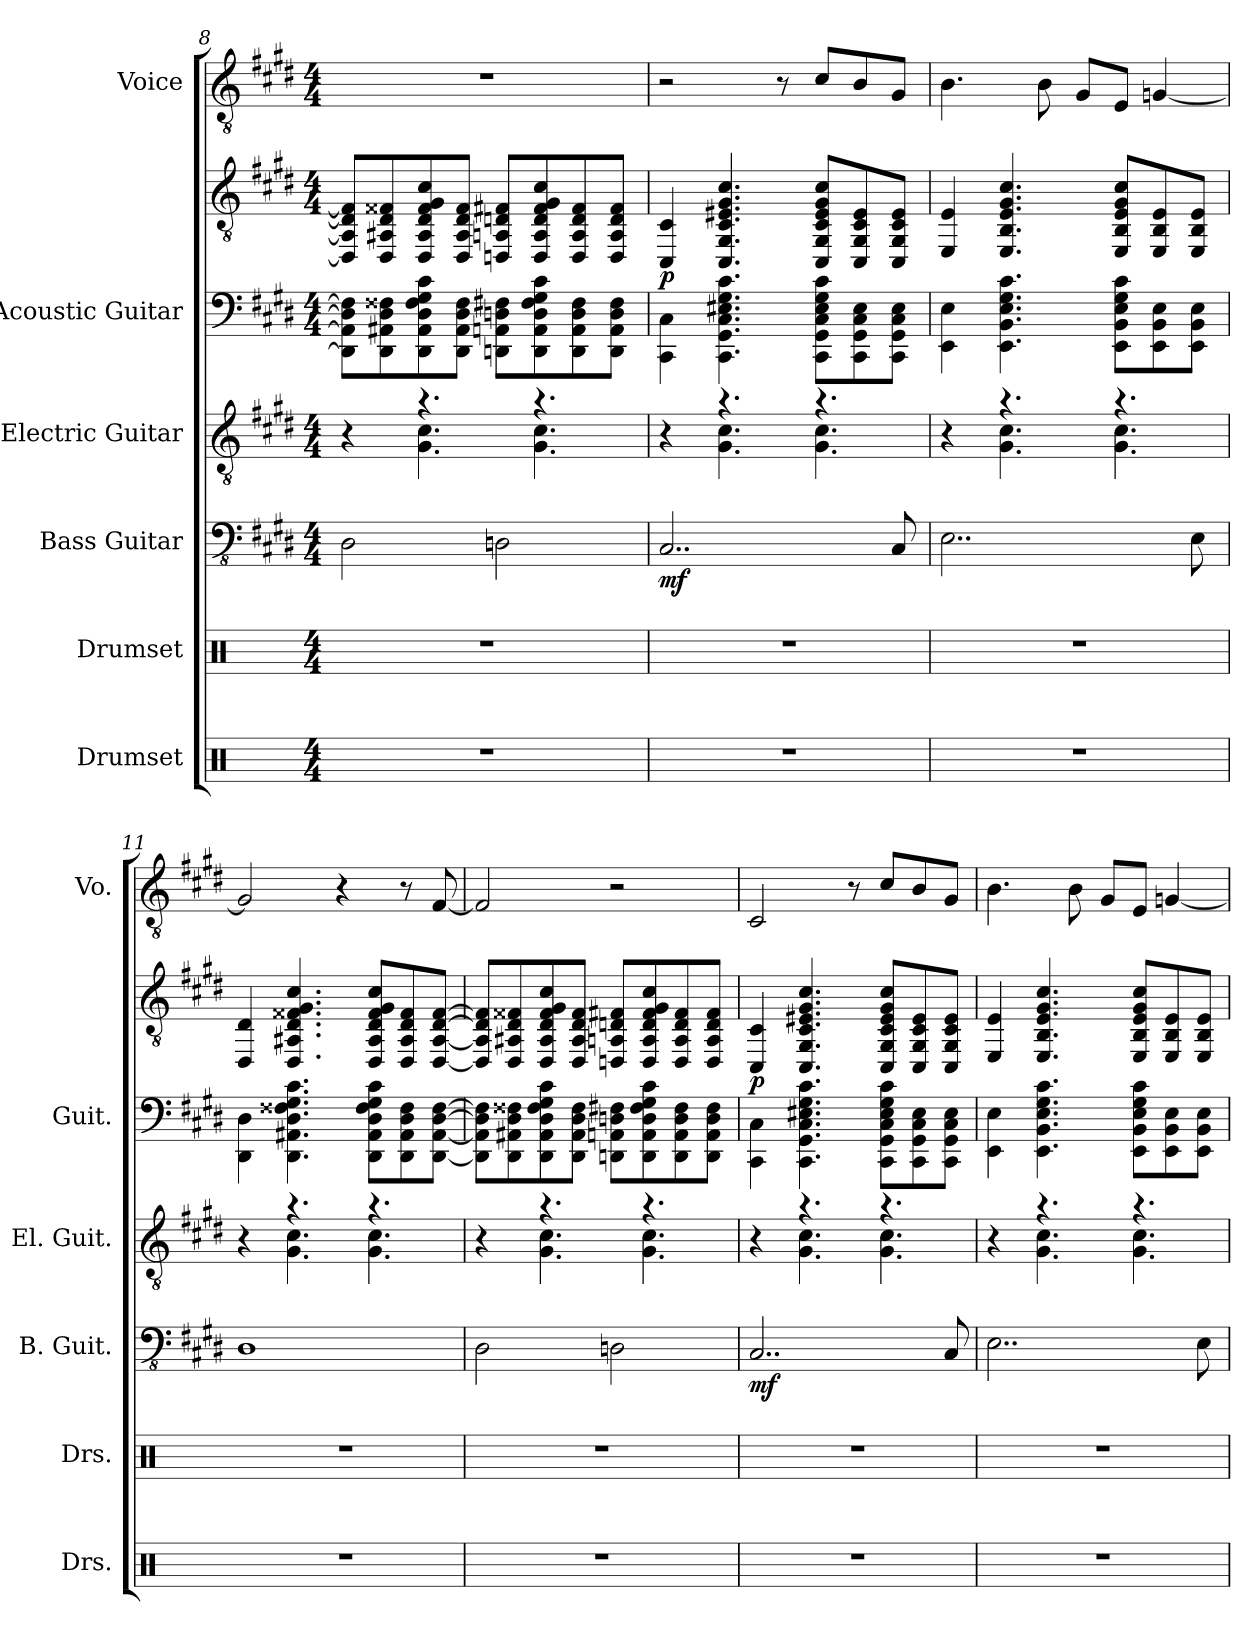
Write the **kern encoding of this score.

**kern	**kern	**kern	**dynam	**kern	**kern	**kern	**dynam	**kern
*part6	*part5	*part4	*part4	*part3	*part2	*part2	*part2	*part1
*staff7	*staff6	*staff5	*staff5	*staff4	*staff3	*staff2	*staff2/3	*staff1
*I"Drumset	*I"Drumset	*I"Bass Guitar	*	*I"Electric Guitar	*I"Acoustic Guitar	*	*	*I"Voice
*I'Drs.	*I'Drs.	*I'B. Guit.	*	*I'El. Guit.	*I'Guit.	*	*	*I'Vo.
*clefX	*clefX	*clefFv4	*	*clefGv2	*	*clefGv2	*	*clefGv2
*k[]	*k[]	*k[f#c#g#d#]	*	*k[f#c#g#d#]	*k[f#c#g#d#]	*k[f#c#g#d#]	*	*k[f#c#g#d#]
*M4/4	*M4/4	*M4/4	*	*M4/4	*M4/4	*M4/4	*	*M4/4
=8	=8	=8	=8	=8	=8	=8	=8	=8
*	*	*	*	*^	*	*	*	*
1r	1r	2DD#\	.	4r	4ryy	8DD#\] 8AA#\] 8D#\] 8F##\]L	8DD#/] 8AA#/] 8D#/] 8F##/]L	.	1r
.	.	.	.	.	.	8DD#\ 8AA#X\ 8D#\ 8F##X\	8DD#/ 8AA#X/ 8D#/ 8F##X/	.	.
.	.	.	.	4.r	4.G#\ 4.c#\	8DD#\ 8AA#\ 8D#\ 8F##\ 8G#\ 8c#\	8DD#/ 8AA#/ 8D#/ 8F##/ 8G#/ 8c#/	.	.
.	.	.	.	.	.	8DD#\ 8AA#\ 8D#\ 8F##\J	8DD#/ 8AA#/ 8D#/ 8F##/J	.	.
.	.	2DDn\	.	.	.	8DDn\ 8AAn\ 8Dn\ 8F#X\L	8DDn/ 8AAn/ 8Dn/ 8F#X/L	.	.
.	.	.	.	4.r	4.G#\ 4.c#\	8DD\ 8AA\ 8D\ 8F#\ 8G#\ 8c#\	8DD/ 8AA/ 8D/ 8F#/ 8G#/ 8c#/	.	.
.	.	.	.	.	.	8DD\ 8AA\ 8D\ 8F#\	8DD/ 8AA/ 8D/ 8F#/	.	.
.	.	.	.	.	.	8DD\ 8AA\ 8D\ 8F#\J	8DD/ 8AA/ 8D/ 8F#/J	.	.
=9	=9	=9	=9	=9	=9	=9	=9	=9	=9
!	!	!	!LO:DY:b	!	!	!	!	!LO:DY:b	!
1r	1r	2..CC#/	mf	4r	4ryy	4CC#\ 4C#\	4CC#/ 4C#/	p	2r
.	.	.	.	4.r	4.G#\ 4.c#\	4.CC#\ 4.GG#\ 4.C#\ 4.E#X\ 4.G#\ 4.c#\	4.CC#/ 4.GG#/ 4.C#/ 4.E#X/ 4.G#/ 4.c#/	.	.
.	.	.	.	.	.	.	.	.	8r
.	.	.	.	4.r	4.G#\ 4.c#\	8CC#\ 8GG#\ 8C#\ 8E#\ 8G#\ 8c#\L	8CC#/ 8GG#/ 8C#/ 8E#/ 8G#/ 8c#/L	.	8c#/L
.	.	.	.	.	.	8CC#\ 8GG#\ 8C#\ 8E#\	8CC#/ 8GG#/ 8C#/ 8E#/	.	8B/
.	.	8CC#/	.	.	.	8CC#\ 8GG#\ 8C#\ 8E#\J	8CC#/ 8GG#/ 8C#/ 8E#/J	.	8G#/J
!!LO:PB:g=z
=10	=10	=10	=10	=10	=10	=10	=10	=10	=10
1r	1r	2..EE\	.	4r	4ryy	4EE\ 4E\	4EE/ 4E/	.	4.B\
.	.	.	.	4.r	4.G#\ 4.c#\	4.EE\ 4.BB\ 4.E\ 4.G#\ 4.c#\	4.EE/ 4.BB/ 4.E/ 4.G#/ 4.c#/	.	.
.	.	.	.	.	.	.	.	.	8B\
.	.	.	.	.	.	.	.	.	8G#/L
.	.	.	.	4.r	4.G#\ 4.c#\	8EE\ 8BB\ 8E\ 8G#\ 8c#\L	8EE/ 8BB/ 8E/ 8G#/ 8c#/L	.	8E/J
.	.	.	.	.	.	8EE\ 8BB\ 8E\	8EE/ 8BB/ 8E/	.	[4Gn/
.	.	8EE\	.	.	.	8EE\ 8BB\ 8E\J	8EE/ 8BB/ 8E/J	.	.
=11	=11	=11	=11	=11	=11	=11	=11	=11	=11
1r	1r	1DD#	.	4r	4ryy	4DD#\ 4D#\	4DD#/ 4D#/	.	2G/]
.	.	.	.	4.r	4.G#\ 4.c#\	4.DD#\ 4.AA#X\ 4.D#\ 4.F##X\ 4.G#\ 4.c#\	4.DD#/ 4.AA#X/ 4.D#/ 4.F##X/ 4.G#/ 4.c#/	.	.
.	.	.	.	.	.	.	.	.	4r
.	.	.	.	4.r	4.G#\ 4.c#\	8DD#\ 8AA#\ 8D#\ 8F##\ 8G#\ 8c#\L	8DD#/ 8AA#/ 8D#/ 8F##/ 8G#/ 8c#/L	.	.
.	.	.	.	.	.	8DD#\ 8AA#\ 8D#\ 8F##\	8DD#/ 8AA#/ 8D#/ 8F##/	.	8r
.	.	.	.	.	.	[8DD#\ [8AA#\ [8D#\ [8F##\J	[8DD#/ [8AA#/ [8D#/ [8F##/J	.	[8F#/
=12	=12	=12	=12	=12	=12	=12	=12	=12	=12
1r	1r	2DD#\	.	4r	4ryy	8DD#\] 8AA#\] 8D#\] 8F##\]L	8DD#/] 8AA#/] 8D#/] 8F##/]L	.	2F#/]
.	.	.	.	.	.	8DD#\ 8AA#X\ 8D#\ 8F##X\	8DD#/ 8AA#X/ 8D#/ 8F##X/	.	.
.	.	.	.	4.r	4.G#\ 4.c#\	8DD#\ 8AA#\ 8D#\ 8F##\ 8G#\ 8c#\	8DD#/ 8AA#/ 8D#/ 8F##/ 8G#/ 8c#/	.	.
.	.	.	.	.	.	8DD#\ 8AA#\ 8D#\ 8F##\J	8DD#/ 8AA#/ 8D#/ 8F##/J	.	.
.	.	2DDn\	.	.	.	8DDn\ 8AAn\ 8Dn\ 8F#X\L	8DDn/ 8AAn/ 8Dn/ 8F#X/L	.	2r
.	.	.	.	4.r	4.G#\ 4.c#\	8DD\ 8AA\ 8D\ 8F#\ 8G#\ 8c#\	8DD/ 8AA/ 8D/ 8F#/ 8G#/ 8c#/	.	.
.	.	.	.	.	.	8DD\ 8AA\ 8D\ 8F#\	8DD/ 8AA/ 8D/ 8F#/	.	.
.	.	.	.	.	.	8DD\ 8AA\ 8D\ 8F#\J	8DD/ 8AA/ 8D/ 8F#/J	.	.
!!LO:PB:g=z
=13	=13	=13	=13	=13	=13	=13	=13	=13	=13
!	!	!	!LO:DY:b	!	!	!	!	!LO:DY:b	!
1r	1r	2..CC#/	mf	4r	4ryy	4CC#\ 4C#\	4CC#/ 4C#/	p	2C#/
.	.	.	.	4.r	4.G#\ 4.c#\	4.CC#\ 4.GG#\ 4.C#\ 4.E#X\ 4.G#\ 4.c#\	4.CC#/ 4.GG#/ 4.C#/ 4.E#X/ 4.G#/ 4.c#/	.	.
.	.	.	.	.	.	.	.	.	8r
.	.	.	.	4.r	4.G#\ 4.c#\	8CC#\ 8GG#\ 8C#\ 8E#\ 8G#\ 8c#\L	8CC#/ 8GG#/ 8C#/ 8E#/ 8G#/ 8c#/L	.	8c#/L
.	.	.	.	.	.	8CC#\ 8GG#\ 8C#\ 8E#\	8CC#/ 8GG#/ 8C#/ 8E#/	.	8B/
.	.	8CC#/	.	.	.	8CC#\ 8GG#\ 8C#\ 8E#\J	8CC#/ 8GG#/ 8C#/ 8E#/J	.	8G#/J
=14	=14	=14	=14	=14	=14	=14	=14	=14	=14
1r	1r	2..EE\	.	4r	4ryy	4EE\ 4E\	4EE/ 4E/	.	4.B\
.	.	.	.	4.r	4.G#\ 4.c#\	4.EE\ 4.BB\ 4.E\ 4.G#\ 4.c#\	4.EE/ 4.BB/ 4.E/ 4.G#/ 4.c#/	.	.
.	.	.	.	.	.	.	.	.	8B\
.	.	.	.	.	.	.	.	.	8G#/L
.	.	.	.	4.r	4.G#\ 4.c#\	8EE\ 8BB\ 8E\ 8G#\ 8c#\L	8EE/ 8BB/ 8E/ 8G#/ 8c#/L	.	8E/J
.	.	.	.	.	.	8EE\ 8BB\ 8E\	8EE/ 8BB/ 8E/	.	[4Gn/
.	.	8EE\	.	.	.	8EE\ 8BB\ 8E\J	8EE/ 8BB/ 8E/J	.	.
*	*	*	*	*v	*v	*	*	*	*
=	=	=	=	=	=	=	=	=
*-	*-	*-	*-	*-	*-	*-	*-	*-
